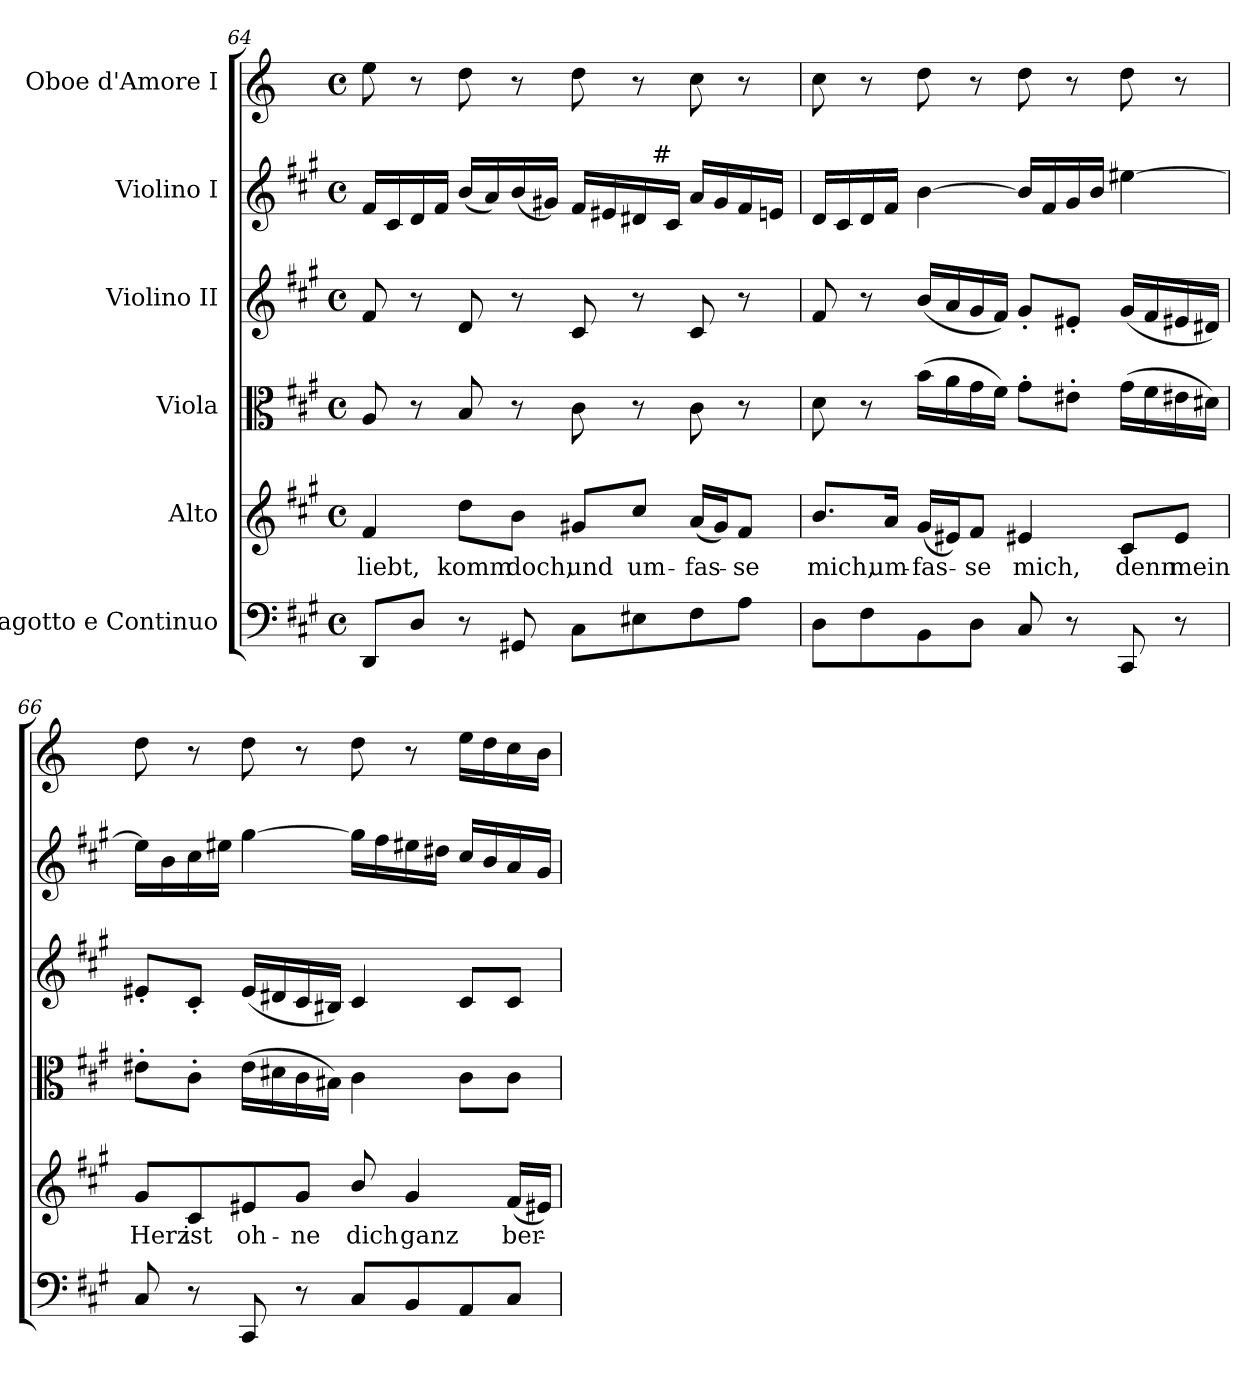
**kern	**kern	**text	**kern	**kern	**kern	**kern
*part6	*part5	*part5	*part4	*part3	*part2	*part1
*staff6	*staff5	*staff5	*staff4	*staff3	*staff2	*staff1
*I"Fagotto e Continuo	*I"Alto	*	*I"Viola	*I"Violino II	*I"Violino I	*I"Oboe d'Amore I
*clefF4	*clefG2	*	*clefC3	*clefG2	*clefG2	*clefG2
*	*	*	*	*	*	*ITrd2c3
*k[f#c#g#]	*k[f#c#g#]	*	*k[f#c#g#]	*k[f#c#g#]	*k[f#c#g#]	*k[f#c#g#]
*A:	*A:	*	*A:	*A:	*A:	*A:
*M4/4	*M4/4	*	*M4/4	*M4/4	*M4/4	*M4/4
*met(c)	*met(c)	*	*met(c)	*met(c)	*met(c)	*met(c)
=64	=64	=64	=64	=64	=64	=64
!	!	!LO:LY:b:color=#000000	!	!	!	!
*	*	*	*	*	*^	*
8DDi/L	4f#i/	liebt,	8Ai/	8f#i/	16f#i/LL	2ryy	8cc#i\
.	.	.	.	.	16c#i/	.	.
8Di/J	.	.	8r	8r	16di/	.	8r
.	.	.	.	.	16f#i/JJ	.	.
!	!	!LO:LY:b:color=#000000	!	!	!	!	!
8r	8ddi\L	komm	8Bi/	8di/	(16bi/LL	.	8bi\
.	.	.	.	.	16ai/)	.	.
!	!	!LO:LY:b:color=#000000	!	!	!	!	!
8GG#Xi/	8bi\J	doch,	8r	8r	(16bi/	.	8r
.	.	.	.	.	16g#Xi/JJ)	.	.
!	!	!LO:LY:b:color=#000000	!	!	!	!	!
8C#i\L	8g#Xi/L	und	8c#i\	8c#i/	16f#i/LL	8ryy	8bi\
.	.	.	.	.	16e#Xi/	.	.
!	!	!LO:LY:b:color=#000000	!	!	!	!	!
8E#Xi\	8cc#i/J	um-	8r	8r	16d#i/	32ryy	8r
.	.	.	.	.	.	256ryy	.
!	!	!	!	!	!	!LO:TX:a:t=#	!
.	.	.	.	.	.	4ryy	.
.	.	.	.	.	16c#i/JJ	.	.
!	!	!LO:LY:b:color=#000000	!	!	!	!	!
8F#i\	(16ai/LL	-fas-	8c#i\	8c#i/	16ai/LL	.	8ai\
.	16g#i/J)	.	.	.	16g#i/	.	.
!	!	!LO:LY:b:color=#000000	!	!	!	!	!
8Ai\J	8f#i/J	-se	8r	8r	16f#i/	.	8r
.	.	.	.	.	.	16ryy	.
.	.	.	.	.	16eni/JJ	.	.
.	.	.	.	.	.	64..ryy	.
*	*	*	*	*	*v	*v	*
!!LO:LB:g=z
=65	=65	=65	=65	=65	=65	=65
*	*	*	*	*	*^	*
!	!	!LO:LY:b:color=#000000	!	!	!	!	!
*	*	*	*	*	*v	*v	*
8Di\L	8.bi/L	mich,	8di\	8f#i/	16di/LL	8ai\
.	.	.	.	.	16c#i/	.
8F#i\	.	.	8r	8r	16di/	8r
!	!	!LO:LY:b:color=#000000	!	!	!	!
.	16ai/Jk	um-	.	.	16f#i/JJ	.
!	!	!LO:LY:b:color=#000000	!	!	!	!
8BBi\	(16g#i/LL	-fas-	(16bi\LL	(16bi/LL	[4bi\	8bi\
.	16e#Xi/J)	.	16ai\	16ai/	.	.
!	!	!LO:LY:b:color=#000000	!	!	!	!
8Di\J	8f#i/J	-se	16g#i\	16g#i/	.	8r
.	.	.	16f#i\JJ)	16f#i/JJ)	.	.
!	!	!LO:LY:b:color=#000000	!	!	!	!
8C#i/	4e#Xi/	mich,	8g#'i\L	8g#'i/L	16bi/LL]	8bi\
.	.	.	.	.	16f#i/	.
8r	.	.	8e#X'i\J	8e#X'i/J	16g#i/	8r
.	.	.	.	.	16bi/JJ	.
!	!	!LO:LY:b:color=#000000	!	!	!	!
8CC#i/	8c#i/L	denn	(16g#i\LL	(16g#i/LL	[4ee#Xi\	8bi\
.	.	.	16f#i\	16f#i/	.	.
!	!	!LO:LY:b:color=#000000	!	!	!	!
8r	8e#i/J	mein	16e#Xi\	16e#Xi/	.	8r
.	.	.	16d#Xi\JJ)	16d#Xi/JJ)	.	.
=66	=66	=66	=66	=66	=66	=66
!	!	!LO:LY:b:color=#000000	!	!	!	!
8C#i/	8g#i/L	Herz	8e#X'i\L	8e#X'i/L	16ee#i\LL]	8bi\
.	.	.	.	.	16bi\	.
!	!	!LO:LY:b:color=#000000	!	!	!	!
8r	8c#i/	ist	8c#'i\J	8c#'i/J	16cc#i\	8r
.	.	.	.	.	16ee#Xi\JJ	.
!	!	!LO:LY:b:color=#000000	!	!	!	!
8CC#i/	8e#Xi/	oh-	(16e#i\LL	(16e#i/LL	[4gg#i\	8bi\
.	.	.	16d#Xi\	16d#Xi/	.	.
!	!	!LO:LY:b:color=#000000	!	!	!	!
8r	8g#i/J	-ne	16c#i\	16c#i/	.	8r
.	.	.	16B#Xi\JJ)	16B#Xi/JJ)	.	.
!	!	!LO:LY:b:color=#000000	!	!	!	!
8C#i/L	8bi/	dich	4c#i\	4c#i/	16gg#i\LL]	8bi\
.	.	.	.	.	16ff#i\	.
!	!	!LO:LY:b:color=#000000	!	!	!	!
8BBi/	4g#>i/	ganz	.	.	16ee#Xi\	8r
.	.	.	.	.	16dd#Xi\JJ	.
8AAi/	.	.	8c#i\L	8c#i/L	16cc#i/LL	16cc#i\LL
.	.	.	.	.	16bi/	16bi\
!	!	!LO:LY:b:color=#000000	!	!	!	!
8C#i/J	(16f#i/LL	ber-	8c#i\J	8c#i/J	16ai/	16ai\
.	16e#Xi/JJ)	.	.	.	16g#i/JJ	16g#i\JJ
=	=	=	=	=	=	=
*-	*-	*-	*-	*-	*-	*-
